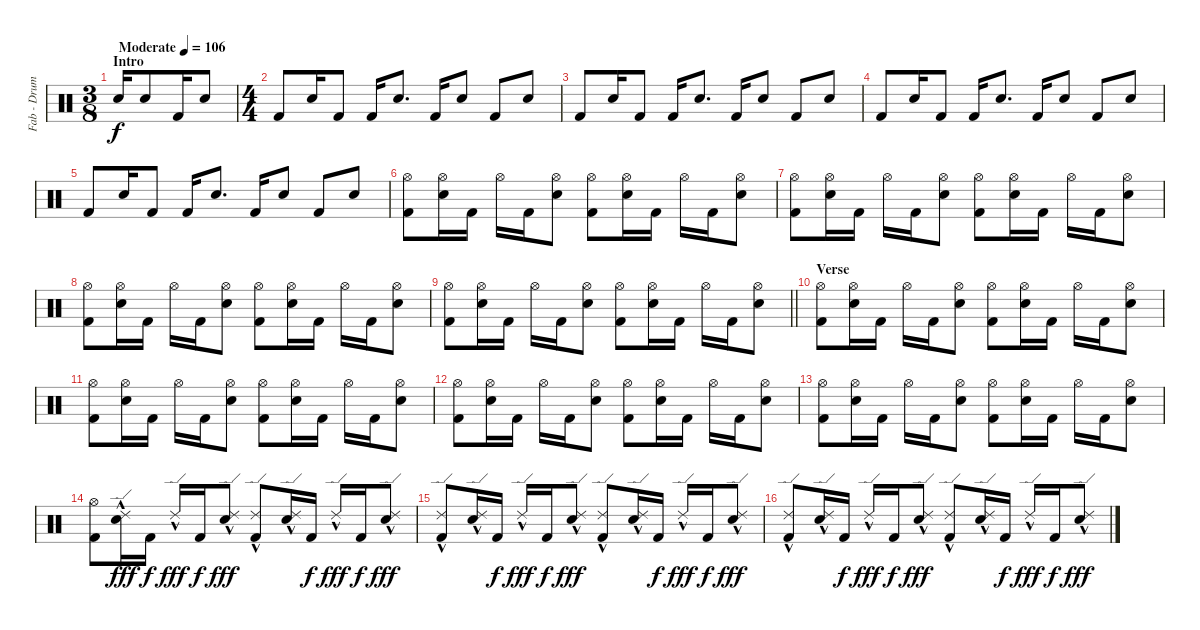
\track ("Fab - Drumss RSE" "Fab - Drum") {instrument percussion}
\staff {score}
\articulation defaults
\ts (3 8)
\section ("" "Intro")
\tempo (106 "Moderate")
\clef neutral
\ks c "Snare (hit) 2".16{dy f} "Snare (hit) 2".8 "Kick (hit) 2".16 "Snare (hit) 2".8
|
\ts (4 4)
"Kick (hit) 2".8 "Snare (hit) 2".16 "Kick (hit) 2".8 "Kick (hit) 2".16 "Snare (hit) 2".8{d} "Kick (hit) 2".16 "Snare (hit) 2".8 "Kick (hit) 2".8 "Snare (hit) 2".8 |
"Kick (hit) 2".8 "Snare (hit) 2".16 "Kick (hit) 2".8 "Kick (hit) 2".16 "Snare (hit) 2".8{d} "Kick (hit) 2".16 "Snare (hit) 2".8 "Kick (hit) 2".8 "Snare (hit) 2".8 |
"Kick (hit) 2".8 "Snare (hit) 2".16 "Kick (hit) 2".8 "Kick (hit) 2".16 "Snare (hit) 2".8{d} "Kick (hit) 2".16 "Snare (hit) 2".8 "Kick (hit) 2".8 "Snare (hit) 2".8 |
"Kick (hit) 2".8 "Snare (hit) 2".16 "Kick (hit) 2".8 "Kick (hit) 2".16 "Snare (hit) 2".8{d} "Kick (hit) 2".16 "Snare (hit) 2".8 "Kick (hit) 2".8 "Snare (hit) 2".8 |
("Hi-Hat (open)" "Kick (hit) 2").8 ("Hi-Hat (open)" "Snare (hit) 2").16 "Kick (hit) 2".16 "Hi-Hat (open)".16 "Kick (hit) 2".16 ("Hi-Hat (open)" "Snare (hit) 2").8 ("Hi-Hat (open)" "Kick (hit) 2").8 ("Hi-Hat (open)" "Snare (hit) 2").16 "Kick (hit) 2".16 "Hi-Hat (open)".16 "Kick (hit) 2".16 ("Hi-Hat (open)" "Snare (hit) 2").8 |
("Hi-Hat (open)" "Kick (hit) 2").8 ("Hi-Hat (open)" "Snare (hit) 2").16 "Kick (hit) 2".16 "Hi-Hat (open)".16 "Kick (hit) 2".16 ("Hi-Hat (open)" "Snare (hit) 2").8 ("Hi-Hat (open)" "Kick (hit) 2").8 ("Hi-Hat (open)" "Snare (hit) 2").16 "Kick (hit) 2".16 "Hi-Hat (open)".16 "Kick (hit) 2".16 ("Hi-Hat (open)" "Snare (hit) 2").8 |
("Hi-Hat (open)" "Kick (hit) 2").8 ("Hi-Hat (open)" "Snare (hit) 2").16 "Kick (hit) 2".16 "Hi-Hat (open)".16 "Kick (hit) 2".16 ("Hi-Hat (open)" "Snare (hit) 2").8 ("Hi-Hat (open)" "Kick (hit) 2").8 ("Hi-Hat (open)" "Snare (hit) 2").16 "Kick (hit) 2".16 "Hi-Hat (open)".16 "Kick (hit) 2".16 ("Hi-Hat (open)" "Snare (hit) 2").8 |
\barLineRight lightlight
("Hi-Hat (open)" "Kick (hit) 2").8 ("Hi-Hat (open)" "Snare (hit) 2").16 "Kick (hit) 2".16 "Hi-Hat (open)".16 "Kick (hit) 2".16 ("Hi-Hat (open)" "Snare (hit) 2").8 ("Hi-Hat (open)" "Kick (hit) 2").8 ("Hi-Hat (open)" "Snare (hit) 2").16 "Kick (hit) 2".16 "Hi-Hat (open)".16 "Kick (hit) 2".16 ("Hi-Hat (open)" "Snare (hit) 2").8 |
\section ("" "Verse")
("Hi-Hat (open)" "Kick (hit) 2").8 ("Hi-Hat (open)" "Snare (hit) 2").16 "Kick (hit) 2".16 "Hi-Hat (open)".16 "Kick (hit) 2".16 ("Hi-Hat (open)" "Snare (hit) 2").8 ("Hi-Hat (open)" "Kick (hit) 2").8 ("Hi-Hat (open)" "Snare (hit) 2").16 "Kick (hit) 2".16 "Hi-Hat (open)".16 "Kick (hit) 2".16 ("Hi-Hat (open)" "Snare (hit) 2").8 |
("Hi-Hat (open)" "Kick (hit) 2").8 ("Hi-Hat (open)" "Snare (hit) 2").16 "Kick (hit) 2".16 "Hi-Hat (open)".16 "Kick (hit) 2".16 ("Hi-Hat (open)" "Snare (hit) 2").8 ("Hi-Hat (open)" "Kick (hit) 2").8 ("Hi-Hat (open)" "Snare (hit) 2").16 "Kick (hit) 2".16 "Hi-Hat (open)".16 "Kick (hit) 2".16 ("Hi-Hat (open)" "Snare (hit) 2").8 |
("Hi-Hat (open)" "Kick (hit) 2").8 ("Hi-Hat (open)" "Snare (hit) 2").16 "Kick (hit) 2".16 "Hi-Hat (open)".16 "Kick (hit) 2".16 ("Hi-Hat (open)" "Snare (hit) 2").8 ("Hi-Hat (open)" "Kick (hit) 2").8 ("Hi-Hat (open)" "Snare (hit) 2").16 "Kick (hit) 2".16 "Hi-Hat (open)".16 "Kick (hit) 2".16 ("Hi-Hat (open)" "Snare (hit) 2").8 |
("Hi-Hat (open)" "Kick (hit) 2").8 ("Hi-Hat (open)" "Snare (hit) 2").16 "Kick (hit) 2".16 "Hi-Hat (open)".16 "Kick (hit) 2".16 ("Hi-Hat (open)" "Snare (hit) 2").8 ("Hi-Hat (open)" "Kick (hit) 2").8 ("Hi-Hat (open)" "Snare (hit) 2").16 "Kick (hit) 2".16 "Hi-Hat (open)".16 "Kick (hit) 2".16 ("Hi-Hat (open)" "Snare (hit) 2").8 |
("Hi-Hat (open)" "Kick (hit) 2").8 ("Ride (edge) 2"{hac} "Snare (hit) 2").16{dy fff} "Kick (hit) 2".16{dy f} "Ride (edge) 2"{hac}.16{dy fff} "Kick (hit) 2".16{dy f} ("Ride (edge) 2"{hac} "Snare (hit) 2").8{dy fff} ("Ride (edge) 2"{hac} "Kick (hit) 2").8 ("Ride (edge) 2"{hac} "Snare (hit) 2").16 "Kick (hit) 2".16{dy f} "Ride (edge) 2"{hac}.16{dy fff} "Kick (hit) 2".16{dy f} ("Ride (edge) 2"{hac} "Snare (hit) 2").8{dy fff} |
("Ride (edge) 2"{hac} "Kick (hit) 2").8 ("Ride (edge) 2"{hac} "Snare (hit) 2").16 "Kick (hit) 2".16{dy f} "Ride (edge) 2"{hac}.16{dy fff} "Kick (hit) 2".16{dy f} ("Ride (edge) 2"{hac} "Snare (hit) 2").8{dy fff} ("Ride (edge) 2"{hac} "Kick (hit) 2").8 ("Ride (edge) 2"{hac} "Snare (hit) 2").16 "Kick (hit) 2".16{dy f} "Ride (edge) 2"{hac}.16{dy fff} "Kick (hit) 2".16{dy f} ("Ride (edge) 2"{hac} "Snare (hit) 2").8{dy fff} |
("Ride (edge) 2"{hac} "Kick (hit) 2").8 ("Ride (edge) 2"{hac} "Snare (hit) 2").16 "Kick (hit) 2".16{dy f} "Ride (edge) 2"{hac}.16{dy fff} "Kick (hit) 2".16{dy f} ("Ride (edge) 2"{hac} "Snare (hit) 2").8{dy fff} ("Ride (edge) 2"{hac} "Kick (hit) 2").8 ("Ride (edge) 2"{hac} "Snare (hit) 2").16 "Kick (hit) 2".16{dy f} "Ride (edge) 2"{hac}.16{dy fff} "Kick (hit) 2".16{dy f} ("Ride (edge) 2"{hac} "Snare (hit) 2").8{dy fff}
